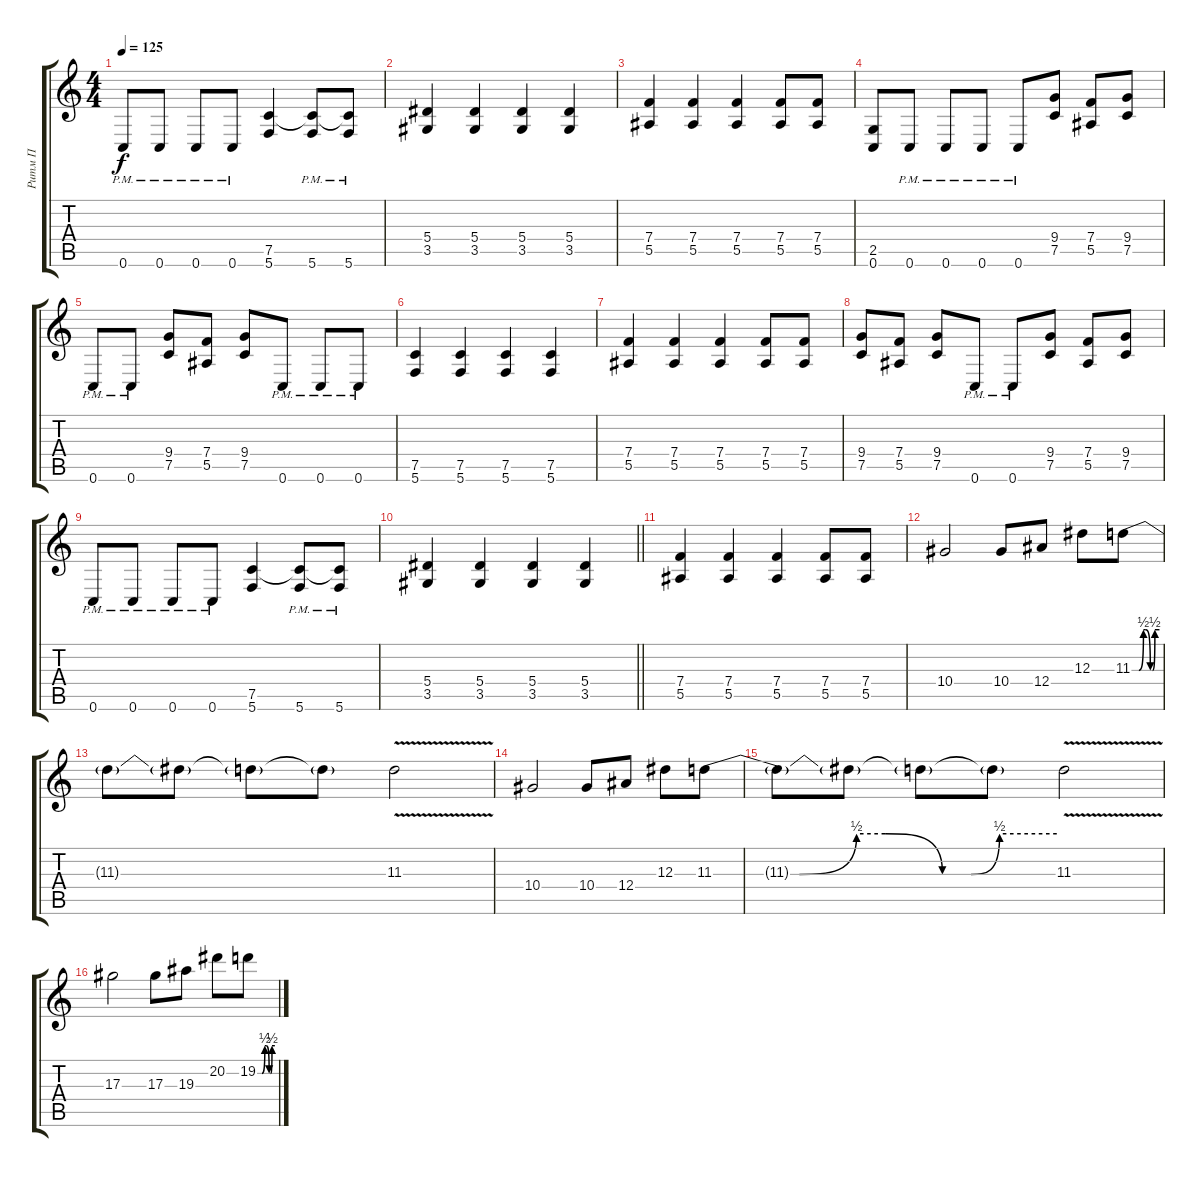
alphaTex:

\track ("Ритм П" "Ритм П") {instrument overdrivenguitar}
\staff {score tabs}
\tuning (C4 G3 Eb3 Bb2 F2 C2) {hide}
\ts (4 4)
\tempo 125
\clef g2
\ks c
0.6{pm}.8{dy f} 0.6{pm}.8 0.6{pm}.8 0.6{pm}.8 (7.5 5.6).4 (7.5{t} 5.6{pm}).8 (7.5{t} 5.6{pm}).8 |
(5.4 3.5).4 (5.4 3.5).4 (5.4 3.5).4 (5.4 3.5).4 |
(7.4 5.5).4 (7.4 5.5).4 (7.4 5.5).4 (7.4 5.5).8 (7.4 5.5).8 |
(2.5 0.6).8 0.6{pm}.8 0.6{pm}.8 0.6{pm}.8 0.6{pm}.8 (9.4 7.5).8 (7.4 5.5).8 (9.4 7.5).8 |
0.6{pm}.8 0.6{pm}.8 (9.4 7.5).8 (7.4 5.5).8 (9.4 7.5).8 0.6{pm}.8 0.6{pm}.8 0.6{pm}.8 |
(7.5 5.6).4 (7.5 5.6).4 (7.5 5.6).4 (7.5 5.6).4 |
(7.4 5.5).4 (7.4 5.5).4 (7.4 5.5).4 (7.4 5.5).8 (7.4 5.5).8 |
(9.4 7.5).8 (7.4 5.5).8 (9.4 7.5).8 0.6{pm}.8 0.6{pm}.8 (9.4 7.5).8 (7.4 5.5).8 (9.4 7.5).8 |
0.6{pm}.8 0.6{pm}.8 0.6{pm}.8 0.6{pm}.8 (7.5 5.6).4 (7.5{t} 5.6{pm}).8 (7.5{t} 5.6{pm}).8 |
\barLineRight lightlight
(5.4 3.5).4 (5.4 3.5).4 (5.4 3.5).4 (5.4 3.5).4 |
(7.4 5.5).4 (7.4 5.5).4 (7.4 5.5).4 (7.4 5.5).8 (7.4 5.5).8 |
10.4.2 10.4.8 12.4.8 12.3.8 11.3{be (custom 0 0 15 0 25 2 30 2 40 0 45 0 50 2 60 2)}.8 |
11.3{t}.8 11.3{t}.8 11.3{t}.8 11.3{t}.8 11.3{v}.2 |
10.4.2 10.4.8 12.4.8 12.3.8 11.3{be (custom 0 0 15 0 25 2 30 2 40 0 45 0 50 2 60 2)}.8 |
11.3{t}.8 11.3{t}.8 11.3{t}.8 11.3{t}.8 11.3{v}.2 |
17.3.2 17.3.8 19.3.8 20.2.8 19.2{be (custom 0 0 15 0 25 2 30 2 40 0 45 0 50 2 60 2)}.8
